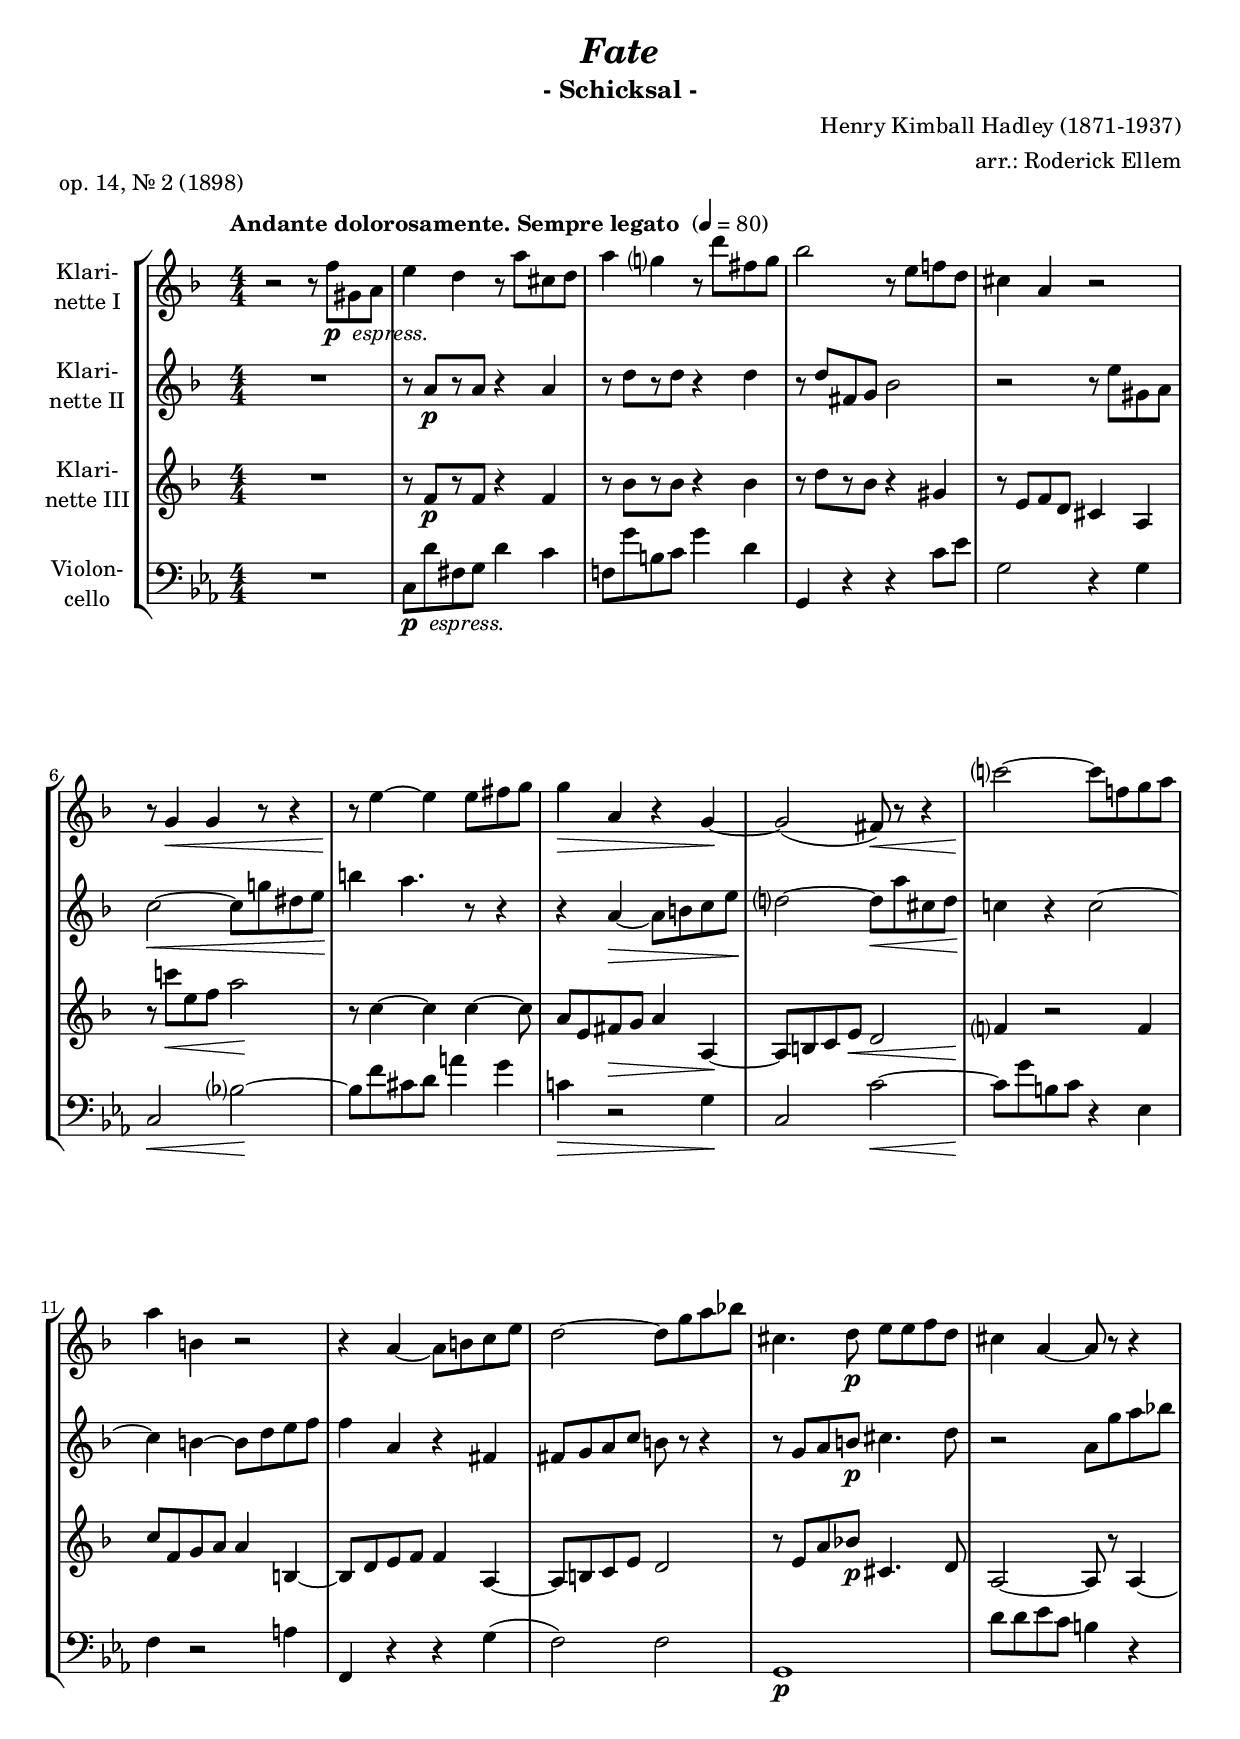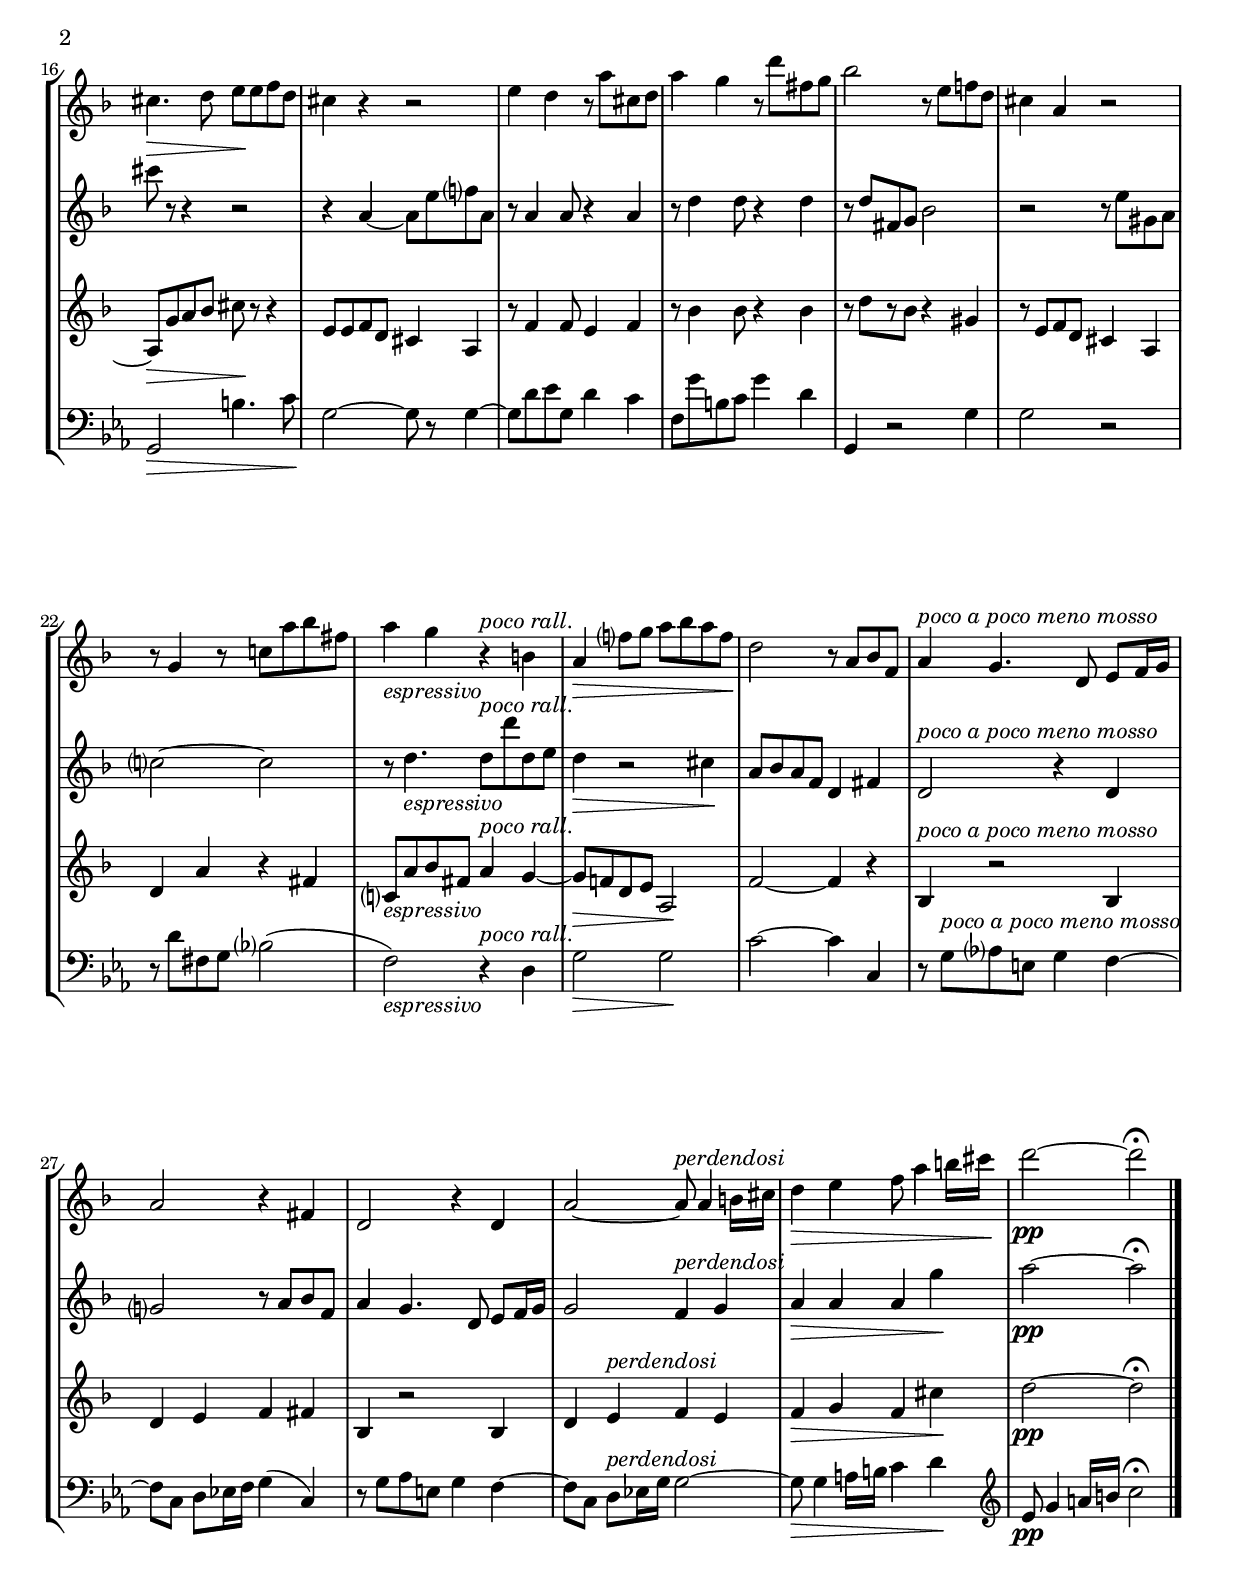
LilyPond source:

\version "2.18.2"
\include "deutsch.ly"

#(set-global-staff-size 19.3)

\header {
  title     = \markup \bold \italic "Fate"
  subtitle  = "- Schicksal -"
  composer  = "Henry Kimball Hadley (1871-1937)"
  arranger  = "arr.: Roderick Ellem"
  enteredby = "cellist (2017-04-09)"
  piece     = "op. 14, Nr. 2 (1898)"
}

voiceconsts = {
  \key c \minor
  \clef "treble"
  \time 4/4
  \numericTimeSignature
  \compressFullBarRests
%  \set tupletSpannerDuration = #(ly:make-moment 1 8)
  \tempo "Andante dolorosamente. Sempre legato " 4=80
}

mihi = "clarinet"
mist = "string ensemble 1"
%miba = "drawbar organ"
miba = "bassoon"

espr = \markup \italic "espressivo"
perd = \markup \italic "perdendosi"
pesp = \markup { \dynamic p \italic " espress." }
pora = \markup \italic "poco rall."
ppmm = \markup \italic "poco a poco meno mosso"

va = \relative c'' {
  \voiceconsts

  r2 r8 es_\pesp fis, g
  d'4 c r8 g' h, c
  g'4 f? r8 c' e, f
  as2 r8 d, es! c
  h4 g r2

  r8 f4\< f r8 r4
  r8\! d'4~ d d8 e f
  f4\> g, r f~\!
  f2( e8)\< r r4
  b''?2~\! b8 es,! f g

  g4 a, r2
  r4 g~ g8 a b d
  c2~ c8 f g as!
  h,4. c8\p d d es c
  h4 g~ g8 r r4

  h4.\> c8 d\! d es c
  h4 r r2
  d4 c r8 g' h, c
  g'4 f r8 c' e, f
  as2 r8 d, es! c

  h4 g r2
  r8 f4 r8 b! g' as e
  g4_\espr f r^\pora a,
  g\> es'?8 f g as g es\!
  c2 r8 g as es

  g4^\ppmm f4. c8 d es16 f
  g2 r4 e
  c2 r4 c
  g'2~ g8^\perd g4 a16 h
  c4\> d es8 g4 a16 h\!

  c2~\pp c\fermata \bar "|."
}

vb = \relative c'' {
  \voiceconsts

  R1
  r8 g[\p r g] r4 g
  r8 c[ r c] r4 c
  r8 c e, f as2
  r r8 d fis, g

  b2~\< b8 f'! cis d\!
  a'4 g4. r8 r4
  r g,~\> g8 a b d\!
  c?2~ c8\< g' h, c\!
  b!4 r b2~

  b4 a~ a8 c d es
  es4 g, r e
  e8 f g b a r r4
  r8 f g a\p h4. c8
  r2 g8 f' g as!

  h r r4 r2
  r4 g,~ g8 d' es? g,
  r8 g4 g8 r4 g
  r8 c4 c8 r4 c
  r8 c e, f as2

  r r8 d fis, g
  b?2~ b
  r8 c4._\espr c8^\pora c' c, d
  c4\> r2 h4\!
  g8 as g es c4 e
  c2^\ppmm r4 c

  f?2 r8 g as es
  g4 f4. c8 d es16 f
  f2 es4^\perd f
  g\> g g f'\!
  g2~\pp g\fermata \bar "|."
}

vc = \relative c' {
  \voiceconsts

  R1
  r8 es[\p r es] r4 es
  r8 as[ r as] r4 as
  r8 c[ r as] r4 fis
  r8 d es c h4 g

  r8 b''!\< d, es g2\!
  r8 b,4~ b b~ b8
  g d e\> f g4 g,~\!
  g8 a b d\< c2
  es?4\! r2 es4

  b'8 es, f g g4 a,~
  a8 c d es es4 g,~
  g8 a b d c2
  r8 d g as!\p h,4. c8
  g2~ g8 r g4~

  g8\> f' g as h\! r r4
  d,8 d es c h4 g
  r8 es'4 es8 d4 es
  r8 as4 as8 r4 as
  r8 c[ r as] r4 fis

  r8 d es c h4 g
  c g' r e
  b?8_\espr g' as e g4^\pora f~
  f8\> es! c d g,2\!
  es'~ es4 r

  as,^\ppmm r2 as4
  c d es e
  as, r2 as4
  c d^\perd es d
  es\> f es h'\!
  c2~\pp c\fermata \bar "|."
}

vd = \relative c' {
  \voiceconsts
  \clef "bass"
  
  R1
  c8_\pesp d' fis, g d'4 c
  f,!8 g' h, c g'4 d
  g,, r r c'8 es
  g,2 r4 g

  c,2\< b'?~\!
  b8 f' cis d a'4 g
  c,!\> r2 g4\!
  c,2 c'~\<
  c8\! g' h, c r4 es,
  f r2 a4

  f, r r g'(
  f2) f
  g,1\p
  d''8 d es c h4 r
  g,2\> h'4. c8\!
  g2~ g8 r g4~

  g8 d' es g, d'4 c f,8 g' h, c g'4 d
  g,, r2 g'4
  g2 r
  r8 d' fis, g b?2(
  f)_\espr r4^\pora d

  g2\> g\!
  c~ c4 c,
  r8 g'^\ppmm as? e g4 f~
  f8 c d es!16 f g4( c,)
  r8 g' as e g4 f~

  f8 c d^\perd es!16 g g2~
  g8\> g4 a16 h c4 d\! \clef "treble"
  es8\pp g4 a16 h c2\fermata \bar "|."
}


music = \new StaffGroup <<
      \new Staff {
        \set Staff.midiInstrument = \mihi
        \set Staff.instrumentName = \markup \center-column { "Klari-" "nette I" }
        \transpose c d { \va }
      }

      \new Staff {
        \set Staff.midiInstrument = \mihi
        \set Staff.instrumentName = \markup \center-column { "Klari-" "nette II" }
        \transpose c d { \vb }
      }

      \new Staff {
        \set Staff.midiInstrument = \mihi
        \set Staff.instrumentName = \markup \center-column { "Klari-" "nette III" }
        \transpose c d { \vc }
      }

      \new Staff {
        \set Staff.midiInstrument = \miba
        \set Staff.instrumentName = \markup \center-column { "Violon-" "cello" }
        \transpose c c, { \vd }
      }
>>

\book {
  \score {
   \music
    \layout {}
  }

  \score {
    \unfoldRepeats \music

    \midi {
      \context {
        \Score
      }
    }
  }
}
